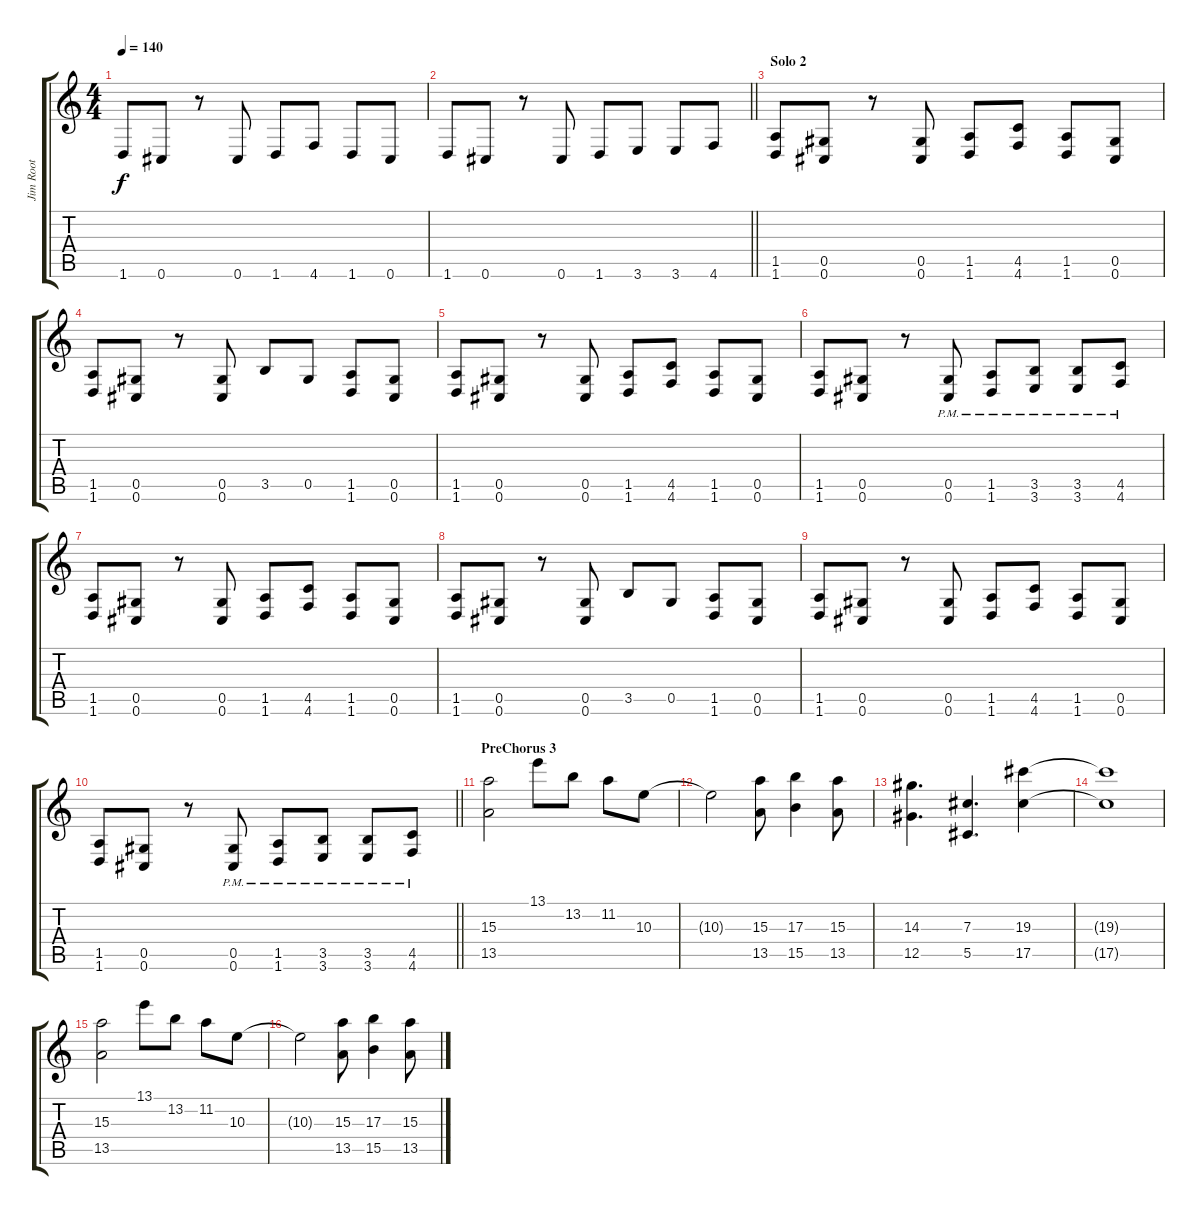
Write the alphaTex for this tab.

\track ("Jim Root" "Jim Root") {instrument distortionguitar}
\staff {score tabs}
\tuning (Eb4 Bb3 Gb3 Db3 Ab2 Db2) {hide}
\ts (4 4)
\tempo 140
\clef g2
\ks c
1.6.8{dy f} 0.6.8 r.8 0.6.8 1.6.8 4.6.8 1.6.8 0.6.8 |
\barLineRight lightlight
1.6.8 0.6.8 r.8 0.6.8 1.6.8 3.6.8 3.6.8 4.6.8 |
\section ("" "Solo 2")
(1.5 1.6).8{volume 13} (0.5 0.6).8 r.8 (0.5 0.6).8 (1.5 1.6).8 (4.5 4.6).8 (1.5 1.6).8 (0.5 0.6).8 |
(1.5 1.6).8 (0.5 0.6).8 r.8 (0.5 0.6).8 3.5.8 0.5.8 (1.5 1.6).8 (0.5 0.6).8 |
(1.5 1.6).8 (0.5 0.6).8 r.8 (0.5 0.6).8 (1.5 1.6).8 (4.5 4.6).8 (1.5 1.6).8 (0.5 0.6).8 |
(1.5 1.6).8 (0.5 0.6).8 r.8 (0.5{pm} 0.6{pm}).8 (1.5{pm} 1.6{pm}).8 (3.5{pm} 3.6{pm}).8 (3.5{pm} 3.6{pm}).8 (4.5{pm} 4.6{pm}).8 |
(1.5 1.6).8 (0.5 0.6).8 r.8 (0.5 0.6).8 (1.5 1.6).8 (4.5 4.6).8 (1.5 1.6).8 (0.5 0.6).8 |
(1.5 1.6).8 (0.5 0.6).8 r.8 (0.5 0.6).8 3.5.8 0.5.8 (1.5 1.6).8 (0.5 0.6).8 |
(1.5 1.6).8 (0.5 0.6).8 r.8 (0.5 0.6).8 (1.5 1.6).8 (4.5 4.6).8 (1.5 1.6).8 (0.5 0.6).8 |
\barLineRight lightlight
(1.5 1.6).8 (0.5 0.6).8 r.8 (0.5{pm} 0.6{pm}).8 (1.5{pm} 1.6{pm}).8 (3.5{pm} 3.6{pm}).8 (3.5{pm} 3.6{pm}).8 (4.5{pm} 4.6{pm}).8 |
\section ("" "PreChorus 3")
(15.3 13.5).2{volume 11} 13.1.8 13.2.8 11.2.8 10.3.8 |
10.3{t}.2 (15.3 13.5).8 (17.3 15.5).4 (15.3 13.5).8 |
(14.3 12.5).4{d} (7.3 5.5).4{d} (19.3 17.5).4 |
(19.3{t} 17.5{t}).1 |
(15.3 13.5).2 13.1.8 13.2.8 11.2.8 10.3.8 |
10.3{t}.2 (15.3 13.5).8 (17.3 15.5).4 (15.3 13.5).8
